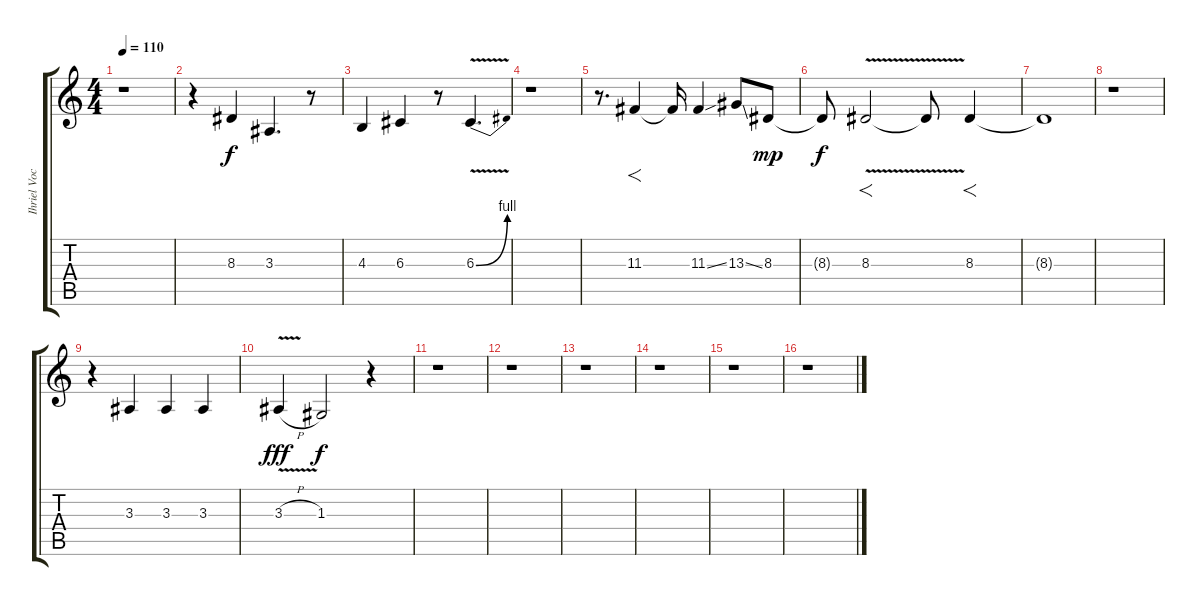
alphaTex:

\track ("Ihriel Vocal" "Ihriel Voc") {instrument synthvoice}
\staff {score tabs}
\tuning (E4 B3 G3 D3 A2 E2) {hide}
\ts (4 4)
\tempo 110
\clef g2
\ks c
r.1{dy mp} |
r.4 8.3.4{dy f} 3.3.4{d} r.8 |
4.3.4 6.3.4 r.8 6.3{be (bend 0 0 60 4) v}.4{d} |
r.1 |
r.8{d} 11.3.4{f} 11.3{t}.16 11.3{ss}.4 13.3{ss}.8 8.3.8{dy mp} |
8.3{t}.8{dy f} 8.3{v}.2{f} 8.3{t}.8 8.3.4{f} |
8.3{t}.1 |
r.1 |
r.4 3.3.4 3.3.4 3.3.4 |
3.3{v h}.4{dy fff} 1.3.2{dy f} r.4 |
r.1 |
r.1 |
r.1 |
r.1 |
r.1 |
r.1
